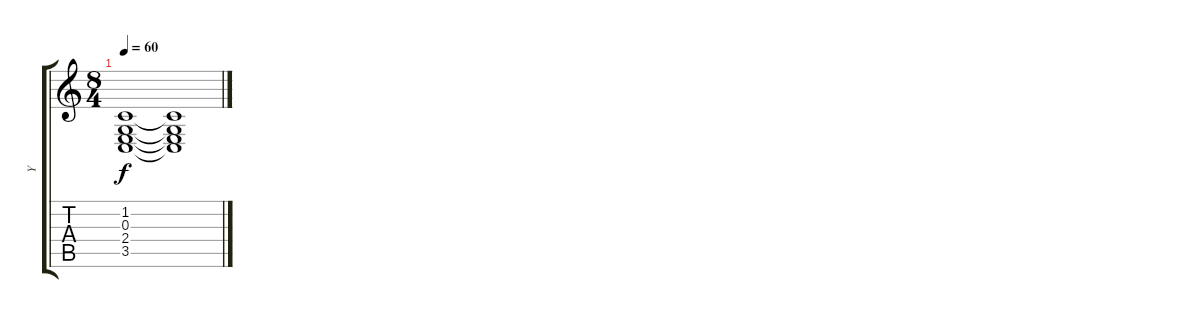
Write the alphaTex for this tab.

\track ("Y" "Y") {instrument fx8scifi}
\staff {score tabs}
\tuning (E4 B3 G3 D3 A2 E2) {hide}
\ts (8 4)
\tempo 60
\clef g2
\ks c
(1.2 0.3 2.4 3.5).1{dy f} (1.2{t} 0.3{t} 2.4{t} 3.5{t}).1
